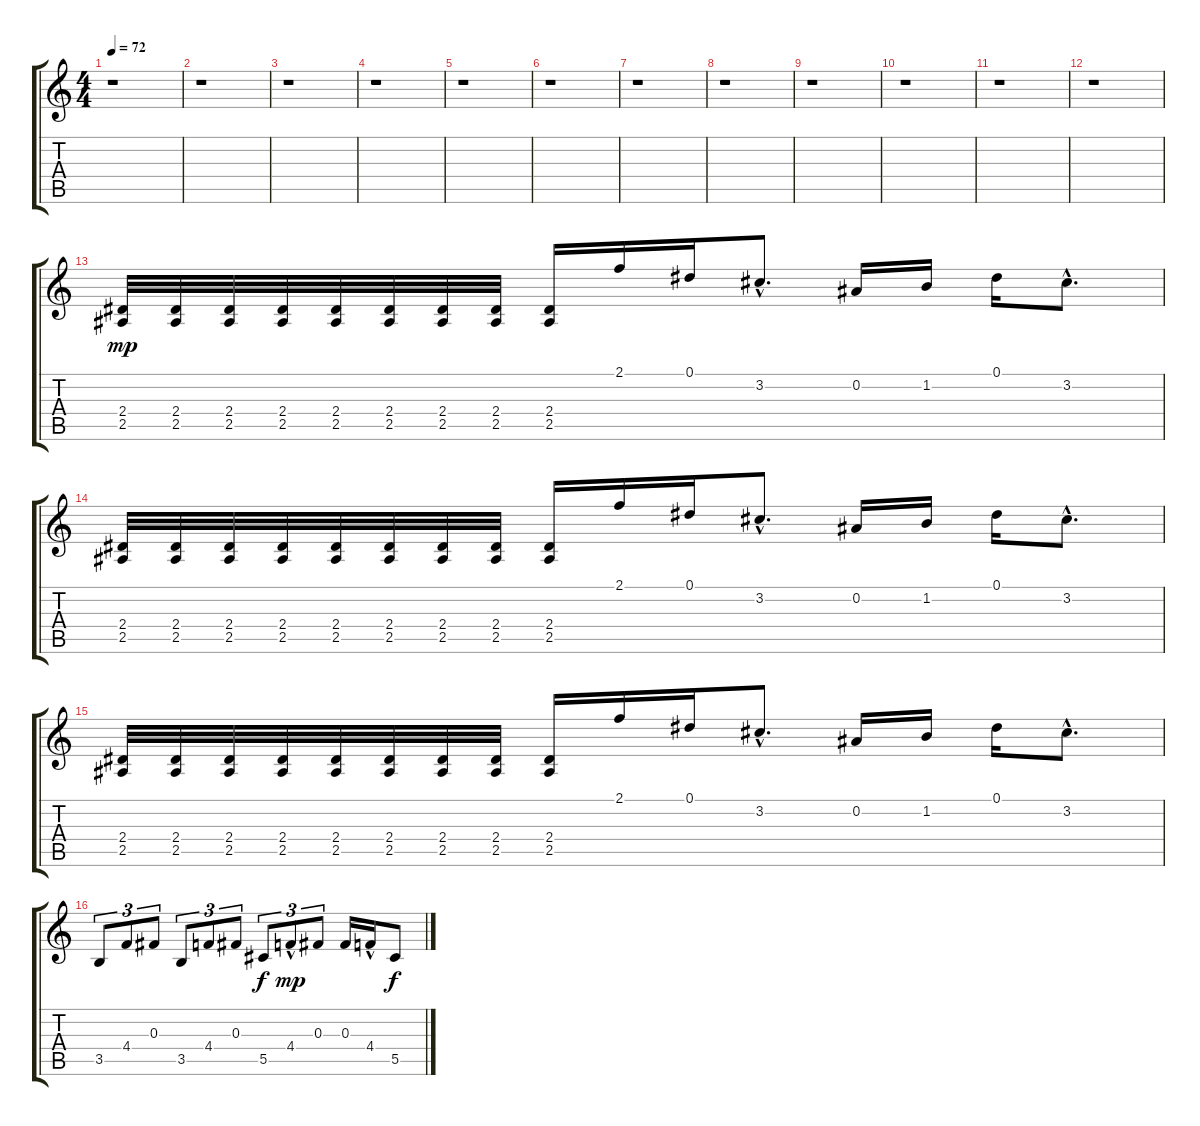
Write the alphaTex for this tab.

\track "" {instrument overdrivenguitar}
\staff {score tabs}
\tuning (Eb4 Bb3 Gb3 Db3 Ab2 Db2) {hide}
\ts (4 4)
\tempo 72
\clef g2
\ks c
r.1{dy mp instrument overdrivenguitar} |
r.1 |
r.1 |
r.1 |
r.1 |
r.1 |
r.1 |
r.1 |
r.1 |
r.1 |
r.1 |
r.1 |
(2.4 2.5).32 (2.4 2.5).32 (2.4 2.5).32 (2.4 2.5).32 (2.4 2.5).32 (2.4 2.5).32 (2.4 2.5).32 (2.4 2.5).32 (2.4 2.5).16 2.1.16 0.1.16 3.2{hac}.8{d} 0.2.16 1.2.16 0.1.16 3.2{hac}.8{d} |
(2.4 2.5).32 (2.4 2.5).32 (2.4 2.5).32 (2.4 2.5).32 (2.4 2.5).32 (2.4 2.5).32 (2.4 2.5).32 (2.4 2.5).32 (2.4 2.5).16 2.1.16 0.1.16 3.2{hac}.8{d} 0.2.16 1.2.16 0.1.16 3.2{hac}.8{d} |
(2.4 2.5).32 (2.4 2.5).32 (2.4 2.5).32 (2.4 2.5).32 (2.4 2.5).32 (2.4 2.5).32 (2.4 2.5).32 (2.4 2.5).32 (2.4 2.5).16 2.1.16 0.1.16 3.2{hac}.8{d} 0.2.16 1.2.16 0.1.16 3.2{hac}.8{d} |
3.5.8{tu (3 2)} 4.4.8{tu (3 2)} 0.3.8{tu (3 2)} 3.5.8{tu (3 2)} 4.4.8{tu (3 2)} 0.3.8{tu (3 2)} 5.5.8{tu (3 2) dy f} 4.4{hac}.8{tu (3 2) dy mp} 0.3.8{tu (3 2)} 0.3.16 4.4{hac}.16 5.5.8{dy f}
